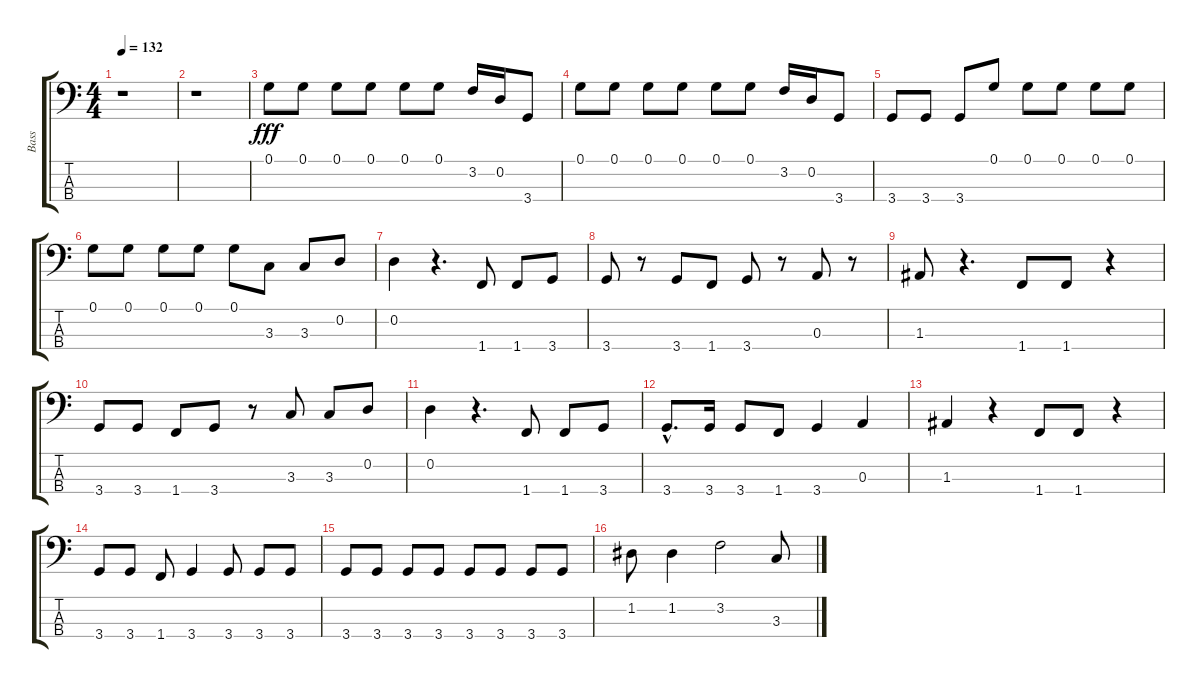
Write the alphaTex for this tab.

\track ("Bass" "Bass") {instrument electricbasspick}
\staff {score tabs}
\tuning (G2 D2 A1 E1) {hide}
\ts (4 4)
\tempo 132
\clef f4
\ks c
r.1{dy fff instrument electricbasspick} |
r.1 |
0.1.8 0.1.8 0.1.8 0.1.8 0.1.8 0.1.8 3.2.16 0.2.16 3.4.8 |
0.1.8 0.1.8 0.1.8 0.1.8 0.1.8 0.1.8 3.2.16 0.2.16 3.4.8 |
3.4.8 3.4.8 3.4.8 0.1.8 0.1.8 0.1.8 0.1.8 0.1.8 |
0.1.8 0.1.8 0.1.8 0.1.8 0.1.8 3.3.8 3.3.8 0.2.8 |
0.2.4 r.4{d} 1.4.8 1.4.8 3.4.8 |
3.4.8 r.8 3.4.8 1.4.8 3.4.8 r.8 0.3.8 r.8 |
1.3.8 r.4{d} 1.4.8 1.4.8 r.4 |
3.4.8 3.4.8 1.4.8 3.4.8 r.8 3.3.8 3.3.8 0.2.8 |
0.2.4 r.4{d} 1.4.8 1.4.8 3.4.8 |
3.4{hac}.8{d} 3.4.16 3.4.8 1.4.8 3.4.4 0.3.4 |
1.3.4 r.4 1.4.8 1.4.8 r.4 |
3.4.8 3.4.8 1.4.8 3.4.4 3.4.8 3.4.8 3.4.8 |
3.4.8 3.4.8 3.4.8 3.4.8 3.4.8 3.4.8 3.4.8 3.4.8 |
1.2.8 1.2.4 3.2.2 3.3.8
